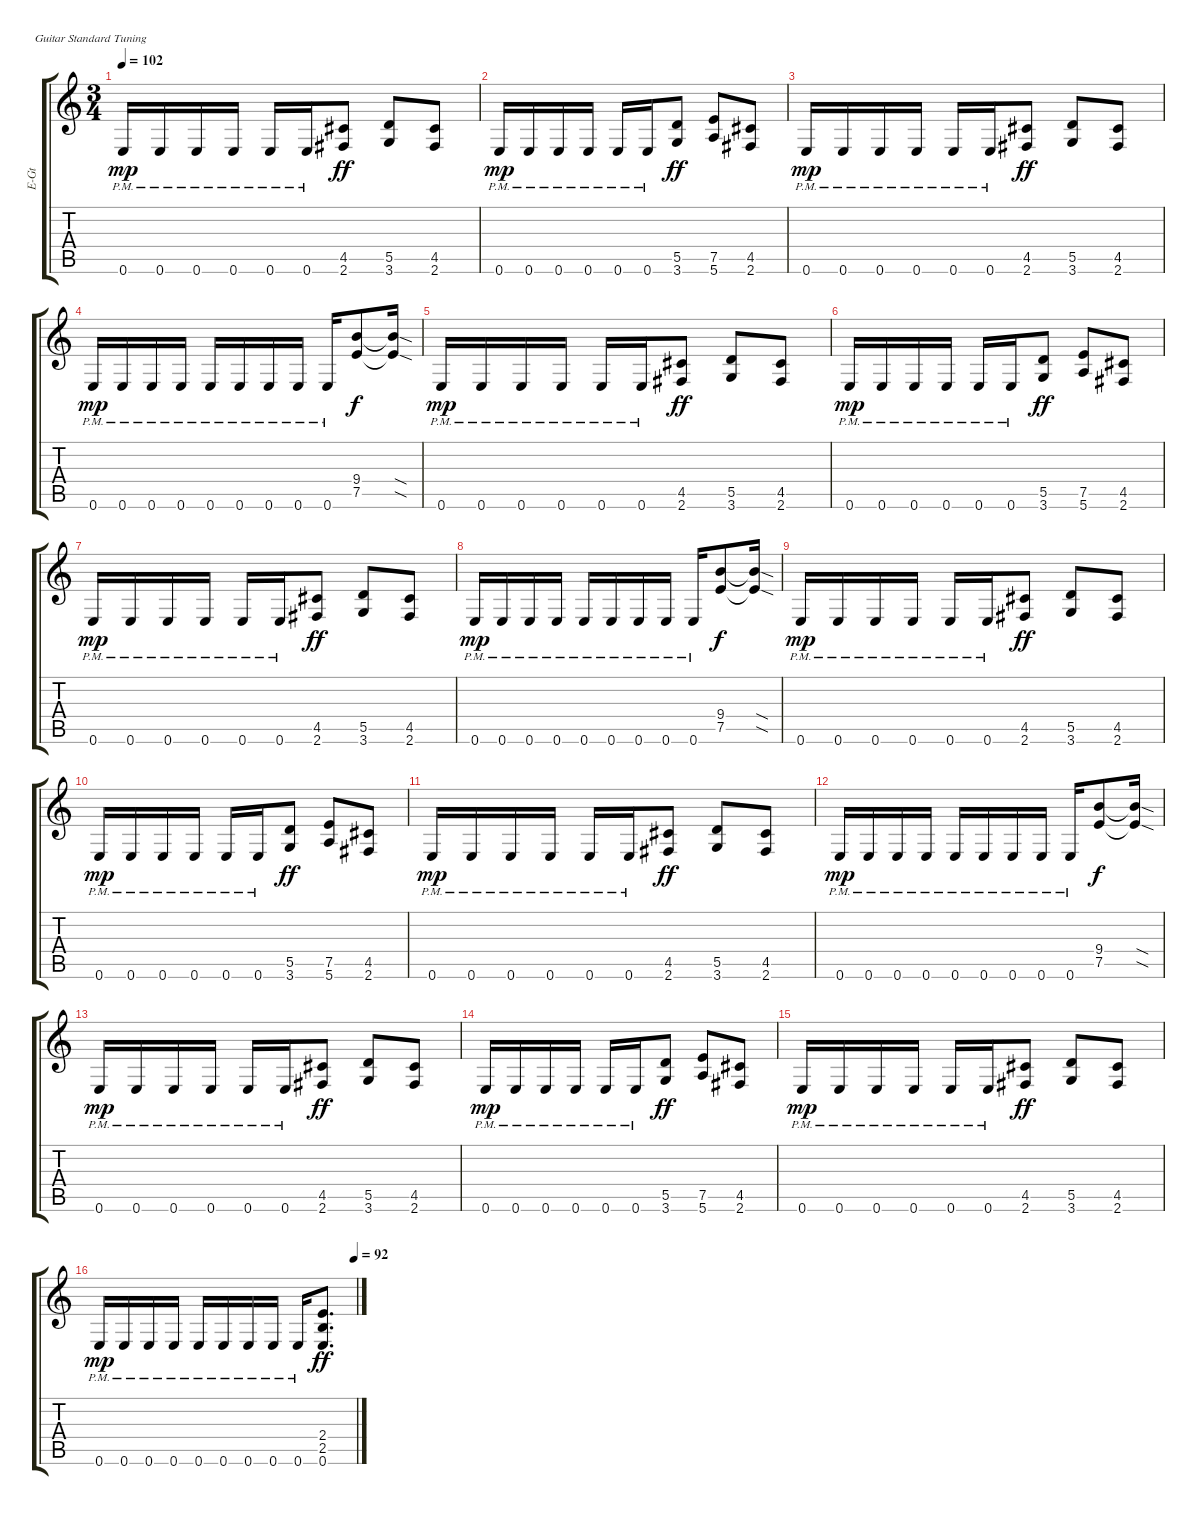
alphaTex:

\track ("Rhythm " "E-Gt") {instrument distortionguitar}
\staff {score tabs}
\tuning (E4 B3 G3 D3 A2 E2)
\ts (3 4)
\beaming (8 2 2 2)
\tempo 102
\clef g2
\ks c
0.6{pm}.16{dy mp instrument distortionguitar} 0.6{pm}.16 0.6{pm}.16 0.6{pm}.16 0.6{pm}.16 0.6{pm}.16 (4.5 2.6).8{dy ff} (5.5 3.6).8 (4.5 2.6).8 |
0.6{pm}.16{dy mp} 0.6{pm}.16 0.6{pm}.16 0.6{pm}.16 0.6{pm}.16 0.6{pm}.16 (5.5 3.6).8{dy ff} (7.5 5.6).8 (4.5 2.6).8 |
0.6{pm}.16{dy mp} 0.6{pm}.16 0.6{pm}.16 0.6{pm}.16 0.6{pm}.16 0.6{pm}.16 (4.5 2.6).8{dy ff} (5.5 3.6).8 (4.5 2.6).8 |
0.6{pm}.16{dy mp} 0.6{pm}.16 0.6{pm}.16 0.6{pm}.16 0.6{pm}.16 0.6{pm}.16 0.6{pm}.16 0.6{pm}.16 0.6{pm}.16 (9.4 7.5).8{dy f} (9.4{sod t} 7.5{sod t}).16 |
0.6{pm}.16{dy mp} 0.6{pm}.16 0.6{pm}.16 0.6{pm}.16 0.6{pm}.16 0.6{pm}.16 (4.5 2.6).8{dy ff} (5.5 3.6).8 (4.5 2.6).8 |
0.6{pm}.16{dy mp} 0.6{pm}.16 0.6{pm}.16 0.6{pm}.16 0.6{pm}.16 0.6{pm}.16 (5.5 3.6).8{dy ff} (7.5 5.6).8 (4.5 2.6).8 |
0.6{pm}.16{dy mp} 0.6{pm}.16 0.6{pm}.16 0.6{pm}.16 0.6{pm}.16 0.6{pm}.16 (4.5 2.6).8{dy ff} (5.5 3.6).8 (4.5 2.6).8 |
0.6{pm}.16{dy mp} 0.6{pm}.16 0.6{pm}.16 0.6{pm}.16 0.6{pm}.16 0.6{pm}.16 0.6{pm}.16 0.6{pm}.16 0.6{pm}.16 (9.4 7.5).8{dy f} (9.4{sod t} 7.5{sod t}).16 |
0.6{pm}.16{dy mp} 0.6{pm}.16 0.6{pm}.16 0.6{pm}.16 0.6{pm}.16 0.6{pm}.16 (4.5 2.6).8{dy ff} (5.5 3.6).8 (4.5 2.6).8 |
0.6{pm}.16{dy mp} 0.6{pm}.16 0.6{pm}.16 0.6{pm}.16 0.6{pm}.16 0.6{pm}.16 (5.5 3.6).8{dy ff} (7.5 5.6).8 (4.5 2.6).8 |
0.6{pm}.16{dy mp} 0.6{pm}.16 0.6{pm}.16 0.6{pm}.16 0.6{pm}.16 0.6{pm}.16 (4.5 2.6).8{dy ff} (5.5 3.6).8 (4.5 2.6).8 |
0.6{pm}.16{dy mp} 0.6{pm}.16 0.6{pm}.16 0.6{pm}.16 0.6{pm}.16 0.6{pm}.16 0.6{pm}.16 0.6{pm}.16 0.6{pm}.16 (9.4 7.5).8{dy f} (9.4{sod t} 7.5{sod t}).16 |
0.6{pm}.16{dy mp} 0.6{pm}.16 0.6{pm}.16 0.6{pm}.16 0.6{pm}.16 0.6{pm}.16 (4.5 2.6).8{dy ff} (5.5 3.6).8 (4.5 2.6).8 |
0.6{pm}.16{dy mp} 0.6{pm}.16 0.6{pm}.16 0.6{pm}.16 0.6{pm}.16 0.6{pm}.16 (5.5 3.6).8{dy ff} (7.5 5.6).8 (4.5 2.6).8 |
0.6{pm}.16{dy mp} 0.6{pm}.16 0.6{pm}.16 0.6{pm}.16 0.6{pm}.16 0.6{pm}.16 (4.5 2.6).8{dy ff} (5.5 3.6).8 (4.5 2.6).8 |
\tempo (92 0.99375)
0.6{pm}.16{dy mp} 0.6{pm}.16 0.6{pm}.16 0.6{pm}.16 0.6{pm}.16 0.6{pm}.16 0.6{pm}.16 0.6{pm}.16 0.6{pm}.16 (2.4 2.5 0.6).8{d dy ff}
